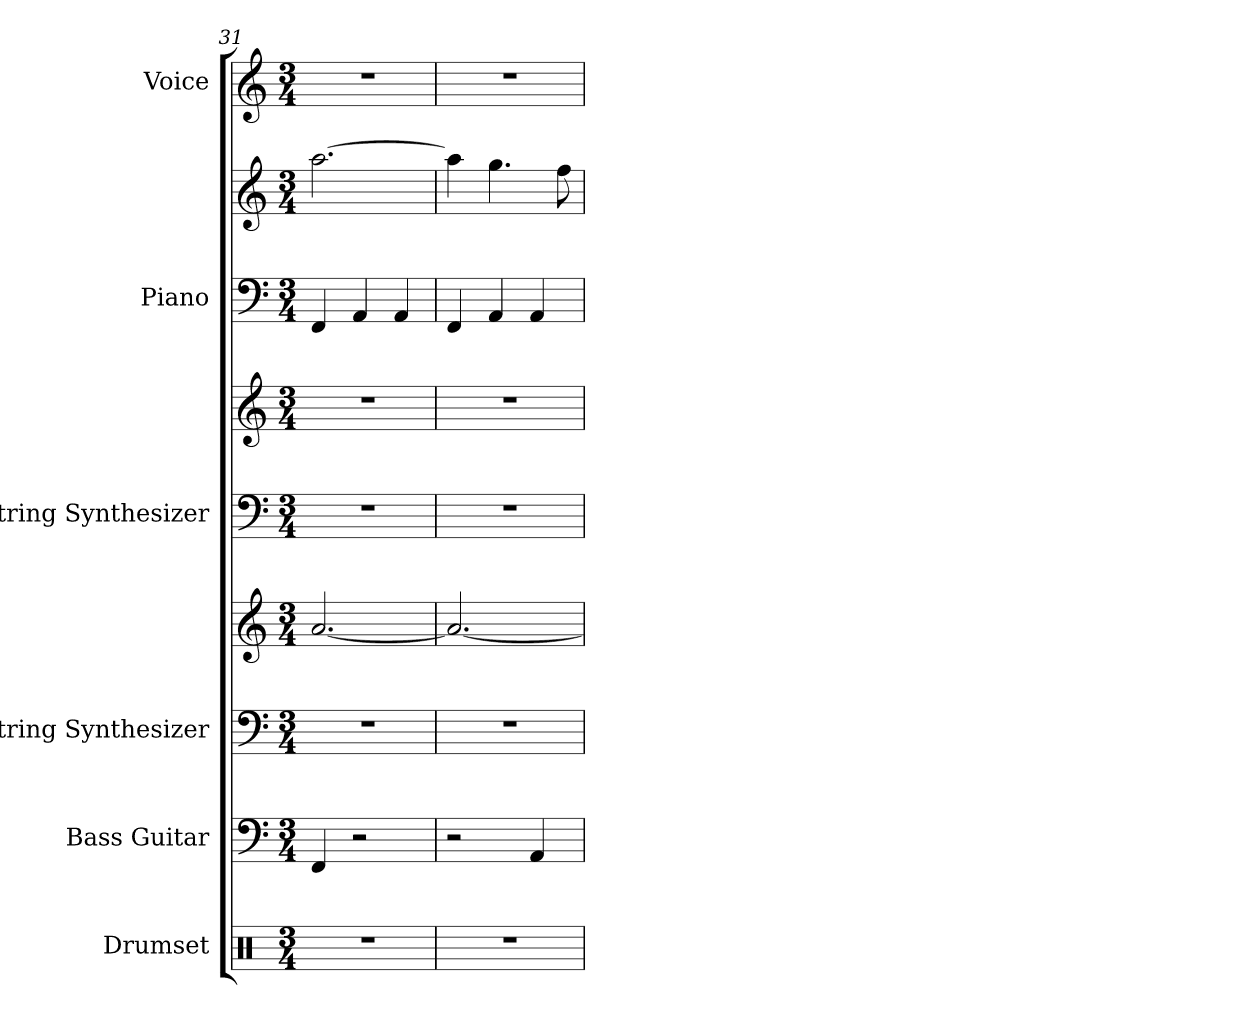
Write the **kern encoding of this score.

**kern	**kern	**kern	**kern	**kern	**kern	**kern	**kern	**kern
*part6	*part5	*part4	*part4	*part3	*part3	*part2	*part2	*part1
*staff9	*staff8	*staff7	*staff6	*staff5	*staff4	*staff3	*staff2	*staff1
*I"Drumset	*I"Bass Guitar	*I"String Synthesizer	*	*I"String Synthesizer	*	*I"Piano	*	*I"Voice
*I'D. Set	*I'B. Guit.	*I'Synth.	*	*I'Synth.	*	*I'Pno.	*	*I'Vo.
*clefX	*clefF4	*clefF4	*clefG2	*clefF4	*clefG2	*clefF4	*clefG2	*clefG2
*	*ITrd7c12	*	*	*	*	*	*	*
*k[]	*k[]	*k[]	*k[]	*k[]	*k[]	*k[]	*k[]	*k[]
*M3/4	*M3/4	*M3/4	*M3/4	*M3/4	*M3/4	*M3/4	*M3/4	*M3/4
=31	=31	=31	=31	=31	=31	=31	=31	=31
2.r	4FFF/	2.r	[2.a/	2.r	2.r	4FF/	[2.aa\	2.r
.	2r	.	.	.	.	4AA/	.	.
.	.	.	.	.	.	4AA/	.	.
=32	=32	=32	=32	=32	=32	=32	=32	=32
2.r	2r	2.r	2.a/_	2.r	2.r	4FF/	4aa\]	2.r
.	.	.	.	.	.	4AA/	4.gg\	.
.	4AAA/	.	.	.	.	4AA/	.	.
.	.	.	.	.	.	.	8ff\	.
=	=	=	=	=	=	=	=	=
*-	*-	*-	*-	*-	*-	*-	*-	*-
